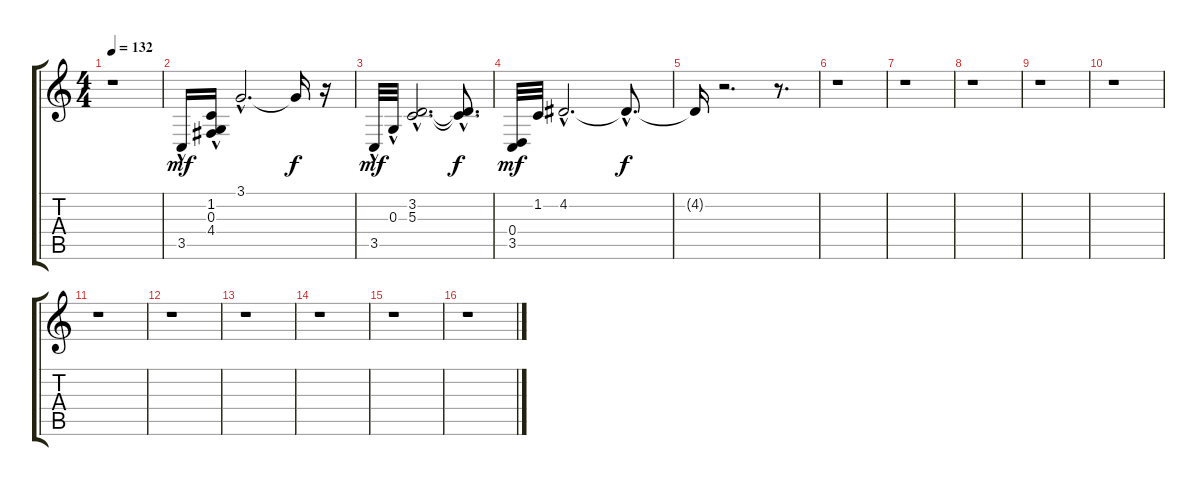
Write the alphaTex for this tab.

\track "" {instrument fx8scifi}
\staff {score tabs}
\tuning (E4 B3 G3 D3 A2 E2) {hide}
\ts (4 4)
\tempo 132
\clef g2
\ks c
r.1{dy mf instrument fx8scifi} |
3.5{hac}.16 (1.2{hac} 0.3{hac} 4.4{hac}).16 3.1{hac}.2{d} 3.1{t}.16{dy f} r.16 |
3.5{hac}.32{dy mf} 0.3{hac}.32 (3.2{hac} 5.3{hac}).2{d} (3.2{hac t} 5.3{t}).8{d dy f} |
(0.4 3.5).32{dy mf} 1.2.32 4.2{hac}.2{d} 4.2{hac t}.8{d dy f} |
4.2{t}.16 r.2{d} r.8{d} |
r.1 |
r.1 |
r.1 |
r.1 |
r.1 |
r.1 |
r.1 |
r.1 |
r.1 |
r.1 |
r.1
